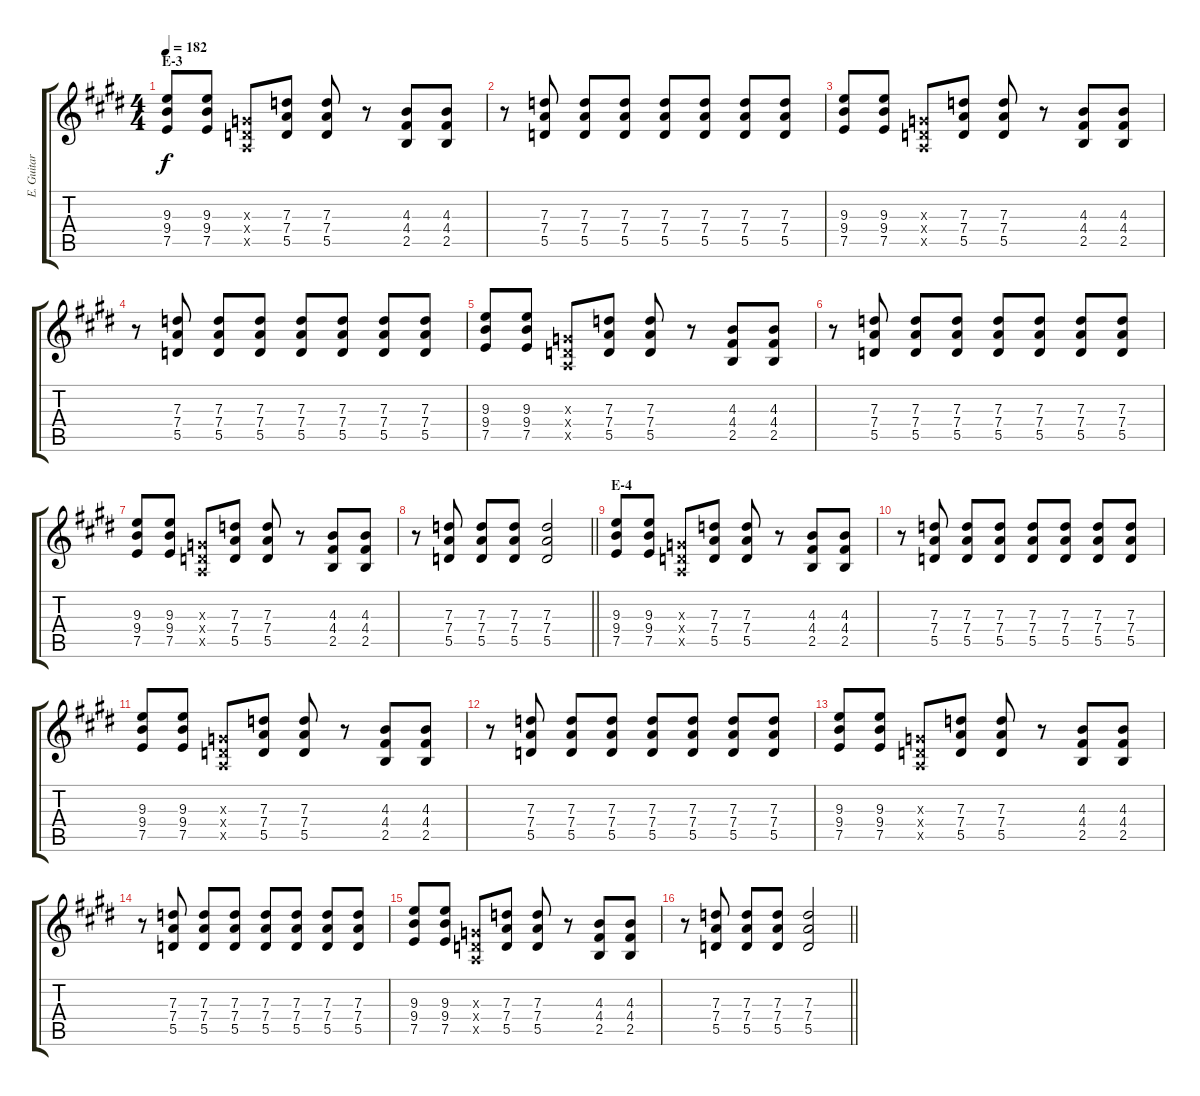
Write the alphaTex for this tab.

\track ("E. Guitar" "E. Guitar") {instrument electricguitarclean}
\staff {score tabs}
\tuning (E4 B3 G3 D3 A2 E2) {hide}
\ts (4 4)
\section ("" "E-3")
\tempo 182
\clef g2
\ks e
(9.3 9.4 7.5).8{dy f} (9.3 9.4 7.5).8 (0.3{x} 0.4{x} 0.5{x}).8 (7.3 7.4 5.5).8 (7.3 7.4 5.5).8 r.8 (4.3 4.4 2.5).8 (4.3 4.4 2.5).8 |
r.8 (7.3 7.4 5.5).8 (7.3 7.4 5.5).8 (7.3 7.4 5.5).8 (7.3 7.4 5.5).8 (7.3 7.4 5.5).8 (7.3 7.4 5.5).8 (7.3 7.4 5.5).8 |
(9.3 9.4 7.5).8 (9.3 9.4 7.5).8 (0.3{x} 0.4{x} 0.5{x}).8 (7.3 7.4 5.5).8 (7.3 7.4 5.5).8 r.8 (4.3 4.4 2.5).8 (4.3 4.4 2.5).8 |
r.8 (7.3 7.4 5.5).8 (7.3 7.4 5.5).8 (7.3 7.4 5.5).8 (7.3 7.4 5.5).8 (7.3 7.4 5.5).8 (7.3 7.4 5.5).8 (7.3 7.4 5.5).8 |
(9.3 9.4 7.5).8 (9.3 9.4 7.5).8 (0.3{x} 0.4{x} 0.5{x}).8 (7.3 7.4 5.5).8 (7.3 7.4 5.5).8 r.8 (4.3 4.4 2.5).8 (4.3 4.4 2.5).8 |
r.8 (7.3 7.4 5.5).8 (7.3 7.4 5.5).8 (7.3 7.4 5.5).8 (7.3 7.4 5.5).8 (7.3 7.4 5.5).8 (7.3 7.4 5.5).8 (7.3 7.4 5.5).8 |
(9.3 9.4 7.5).8 (9.3 9.4 7.5).8 (0.3{x} 0.4{x} 0.5{x}).8 (7.3 7.4 5.5).8 (7.3 7.4 5.5).8 r.8 (4.3 4.4 2.5).8 (4.3 4.4 2.5).8 |
\barLineRight lightlight
r.8 (7.3 7.4 5.5).8 (7.3 7.4 5.5).8 (7.3 7.4 5.5).8 (7.3 7.4 5.5).2 |
\section ("" "E-4")
(9.3 9.4 7.5).8 (9.3 9.4 7.5).8 (0.3{x} 0.4{x} 0.5{x}).8 (7.3 7.4 5.5).8 (7.3 7.4 5.5).8 r.8 (4.3 4.4 2.5).8 (4.3 4.4 2.5).8 |
r.8 (7.3 7.4 5.5).8 (7.3 7.4 5.5).8 (7.3 7.4 5.5).8 (7.3 7.4 5.5).8 (7.3 7.4 5.5).8 (7.3 7.4 5.5).8 (7.3 7.4 5.5).8 |
(9.3 9.4 7.5).8 (9.3 9.4 7.5).8 (0.3{x} 0.4{x} 0.5{x}).8 (7.3 7.4 5.5).8 (7.3 7.4 5.5).8 r.8 (4.3 4.4 2.5).8 (4.3 4.4 2.5).8 |
r.8 (7.3 7.4 5.5).8 (7.3 7.4 5.5).8 (7.3 7.4 5.5).8 (7.3 7.4 5.5).8 (7.3 7.4 5.5).8 (7.3 7.4 5.5).8 (7.3 7.4 5.5).8 |
(9.3 9.4 7.5).8 (9.3 9.4 7.5).8 (0.3{x} 0.4{x} 0.5{x}).8 (7.3 7.4 5.5).8 (7.3 7.4 5.5).8 r.8 (4.3 4.4 2.5).8 (4.3 4.4 2.5).8 |
r.8 (7.3 7.4 5.5).8 (7.3 7.4 5.5).8 (7.3 7.4 5.5).8 (7.3 7.4 5.5).8 (7.3 7.4 5.5).8 (7.3 7.4 5.5).8 (7.3 7.4 5.5).8 |
(9.3 9.4 7.5).8 (9.3 9.4 7.5).8 (0.3{x} 0.4{x} 0.5{x}).8 (7.3 7.4 5.5).8 (7.3 7.4 5.5).8 r.8 (4.3 4.4 2.5).8 (4.3 4.4 2.5).8 |
\barLineRight lightlight
r.8 (7.3 7.4 5.5).8 (7.3 7.4 5.5).8 (7.3 7.4 5.5).8 (7.3 7.4 5.5).2
